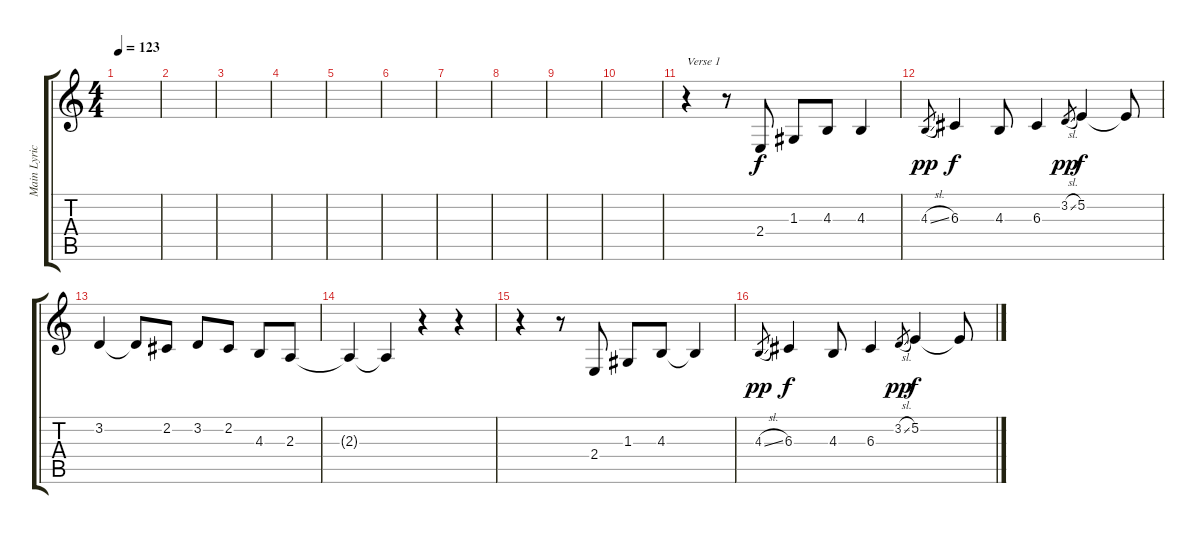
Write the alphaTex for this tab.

\track ("Main Lyrics" "Main Lyric") {instrument altosax}
\staff {score tabs}
\tuning (E4 B3 G3 D3 A2 E2) {hide}
\ts (4 4)
\tempo 123
\clef g2
\ks c
|
|
|
|
|
|
|
|
|
|
r.4{txt "Verse 1"} r.8 2.4.8 1.3.8 4.3.8 4.3.4 |
4.3{sl}.8{gr dy pp} 6.3.4{dy f} 4.3.8 6.3.4 3.2{sl}.8{gr dy pp} 5.2.4{dy f} 5.2{t}.8 |
3.2.4 3.2{t}.8 2.2.8 3.2.8 2.2.8 4.3.8 2.3.8 |
2.3{t}.4 2.3{t}.4 r.4 r.4 |
r.4 r.8 2.4.8 1.3.8 4.3.8 4.3{t}.4 |
4.3{sl}.8{gr dy pp} 6.3.4{dy f} 4.3.8 6.3.4 3.2{sl}.8{gr dy pp} 5.2.4{dy f} 5.2{t}.8
